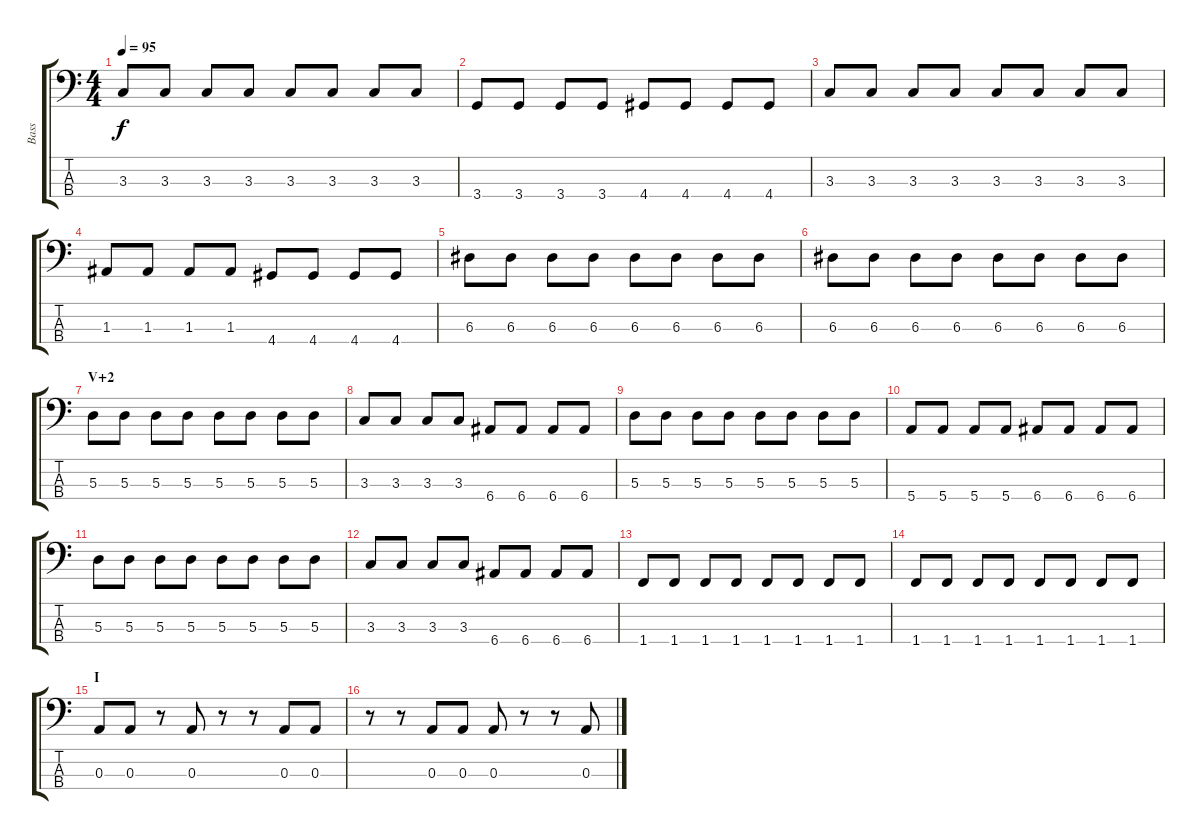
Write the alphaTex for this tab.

\track ("Bass" "Bass") {instrument electricbassfinger}
\staff {score tabs}
\tuning (G2 D2 A1 E1) {hide}
\ts (4 4)
\tempo 95
\clef f4
\ks c
3.3.8{dy f} 3.3.8 3.3.8 3.3.8 3.3.8 3.3.8 3.3.8 3.3.8 |
3.4.8 3.4.8 3.4.8 3.4.8 4.4.8 4.4.8 4.4.8 4.4.8 |
3.3.8 3.3.8 3.3.8 3.3.8 3.3.8 3.3.8 3.3.8 3.3.8 |
1.3.8 1.3.8 1.3.8 1.3.8 4.4.8 4.4.8 4.4.8 4.4.8 |
6.3.8 6.3.8 6.3.8 6.3.8 6.3.8 6.3.8 6.3.8 6.3.8 |
6.3.8 6.3.8 6.3.8 6.3.8 6.3.8 6.3.8 6.3.8 6.3.8 |
\section ("" "V+2")
5.3.8 5.3.8 5.3.8 5.3.8 5.3.8 5.3.8 5.3.8 5.3.8 |
3.3.8 3.3.8 3.3.8 3.3.8 6.4.8 6.4.8 6.4.8 6.4.8 |
5.3.8 5.3.8 5.3.8 5.3.8 5.3.8 5.3.8 5.3.8 5.3.8 |
5.4.8 5.4.8 5.4.8 5.4.8 6.4.8 6.4.8 6.4.8 6.4.8 |
5.3.8 5.3.8 5.3.8 5.3.8 5.3.8 5.3.8 5.3.8 5.3.8 |
3.3.8 3.3.8 3.3.8 3.3.8 6.4.8 6.4.8 6.4.8 6.4.8 |
1.4.8 1.4.8 1.4.8 1.4.8 1.4.8 1.4.8 1.4.8 1.4.8 |
1.4.8 1.4.8 1.4.8 1.4.8 1.4.8 1.4.8 1.4.8 1.4.8 |
\section ("" "I")
0.3.8 0.3.8 r.8 0.3.8 r.8 r.8 0.3.8 0.3.8 |
r.8 r.8 0.3.8 0.3.8 0.3.8 r.8 r.8 0.3.8
